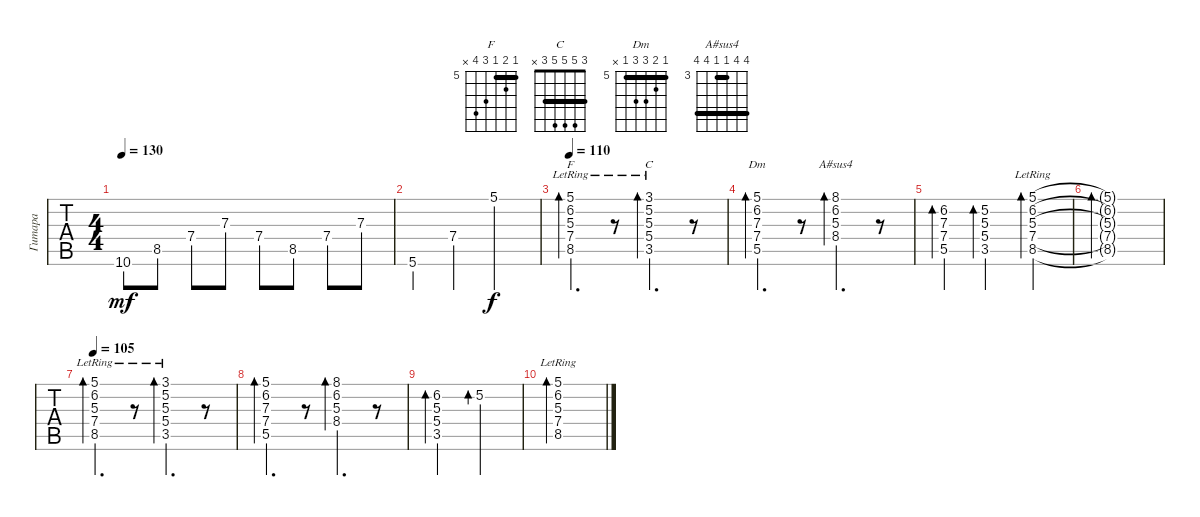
\track ("Гитара" "Гитара") {instrument acousticguitarsteel}
\staff {tabs}
\tuning (E4 B3 G3 D3 A2 E2) {hide}
\chord ("F" 5 6 5 7 8 x) {firstfret 5 barre 5}
\chord ("C" 3 5 5 5 3 x) {barre 3}
\chord ("Dm" 5 6 7 7 5 x) {firstfret 5 barre 5}
\chord ("A#sus4" 6 6 3 3 6 6) {firstfret 3 barre (3 6)}
\ts (4 4)
\tempo 130
\clef g2
\ks c
10.6.8{dy mf} 8.5.8 7.4.8 7.3.8 7.4.8 8.5.8 7.4.8 7.3.8 |
5.6.4 7.4.4 5.1.2{dy f} |
\tempo 120
\tempo 110
(5.1{lr} 6.2{lr} 5.3{lr} 7.4{lr} 8.5{lr}).4{d bd 240 ch "F"} r.8 (3.1{lr} 5.2{lr} 5.3{lr} 5.4{lr} 3.5{lr}).4{d bd 240 ch "C"} r.8 |
(5.1 6.2 7.3 7.4 5.5).4{d bd 240 ch "Dm"} r.8 (8.1 6.2 5.3 8.4).4{d bd 240 ch "A#sus4"} r.8 |
(6.2 7.3 7.4 5.5).4{bd 240} (5.2 5.3 5.4 3.5).2{bd 240} (5.1{lr} 6.2{lr} 5.3{lr} 7.4{lr} 8.5{lr}).4{bd 240} |
(5.1{t} 6.2{t} 5.3{t} 7.4{t} 8.5{t}).1{bd 240} |
\tempo 120
\tempo 105
(5.1{lr} 6.2{lr} 5.3{lr} 7.4{lr} 8.5{lr}).4{d bd 240} r.8 (3.1 5.2{lr} 5.3{lr} 5.4{lr} 3.5{lr}).4{d bd 240} r.8 |
(5.1 6.2 7.3 7.4 5.5).4{d bd 240} r.8 (8.1 6.2 5.3 8.4).4{d bd 240} r.8 |
(6.2 5.3 5.4 3.5).2{bd 240} 5.2.2{bd 240} |
(5.1{lr} 6.2{lr} 5.3{lr} 7.4{lr} 8.5{lr}).1{bd 240}
